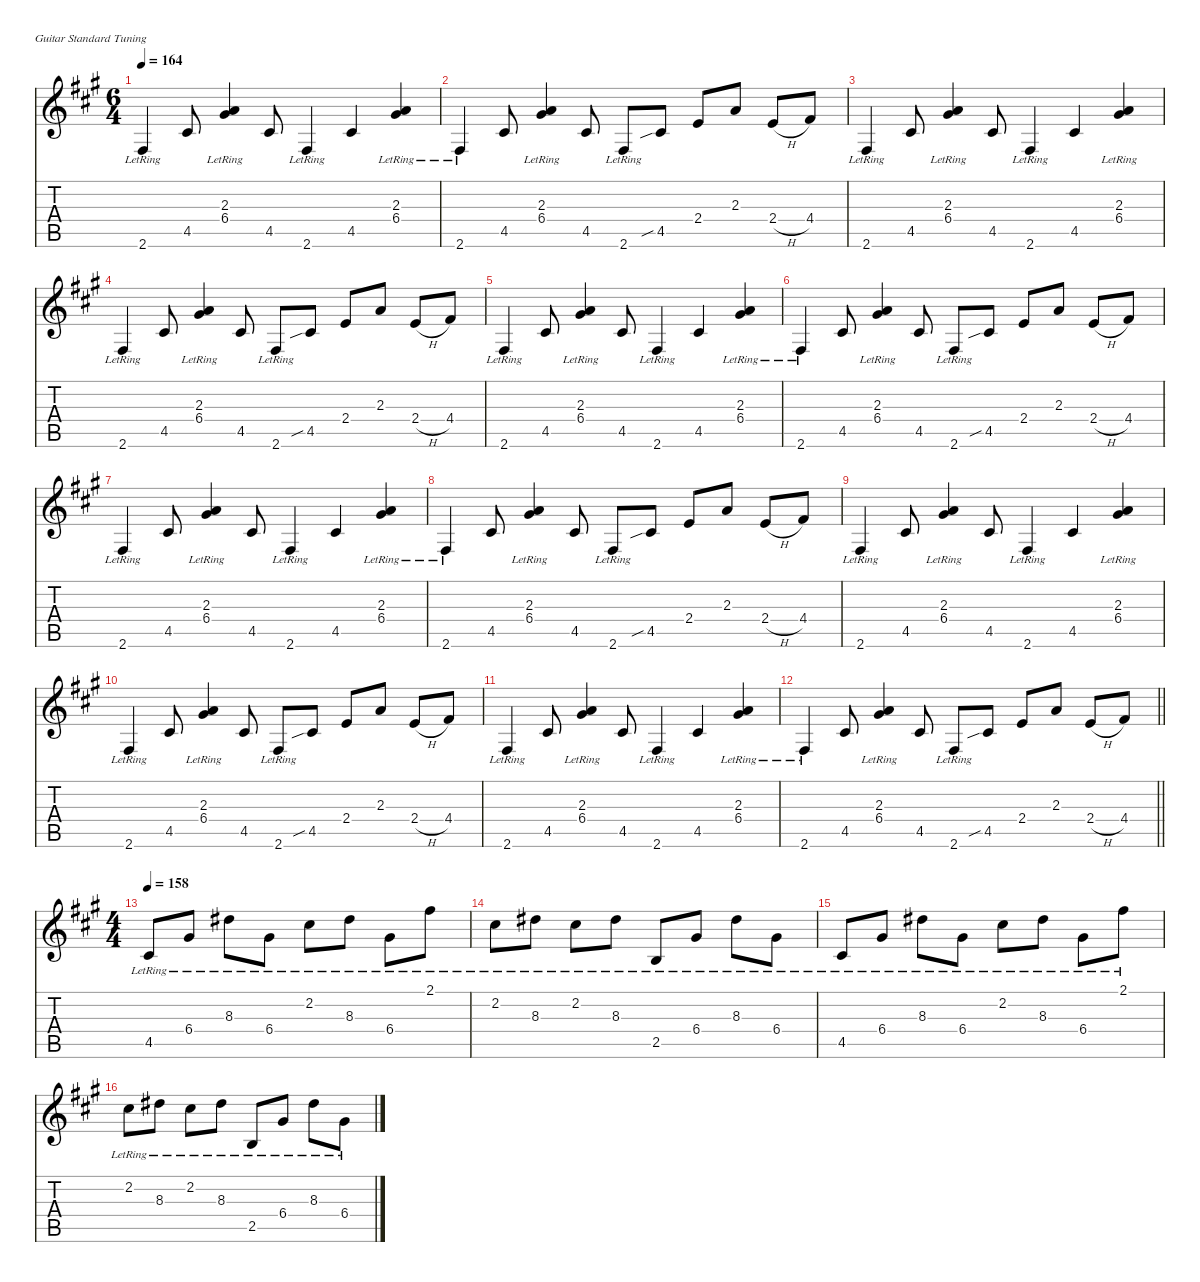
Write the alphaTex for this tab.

\defaultSystemsLayout 4
\hideDynamics
\bracketExtendMode nobrackets
\singleTrackTrackNamePolicy hidden
\multiTrackTrackNamePolicy hidden
\firstSystemTrackNameMode fullname
\firstSystemTrackNameOrientation horizontal
\otherSystemsTrackNameOrientation horizontal
\track ("Clean guitar" "jz.guit.") {defaultSystemsLayout 4 mute instrument electricguitarjazz}
\staff {score tabs}
\tuning (E4 B3 G3 D3 A2 E2)
\ts (6 4)
\tempo 164
\clef g2
\ks f#minor
2.6{lr acc #}.4{dy f beam Up} 4.5{acc #}.8{beam Up} (2.3{lr acc forcenatural} 6.4{lr acc #}).4{beam Up} 4.5{acc #}.8{beam Up} 2.6{lr acc #}.4{beam Up} 4.5{acc #}.4{beam Up} (2.3{lr acc forcenatural} 6.4{lr acc #}).4{beam Up} |
2.6{lr acc #}.4{beam Up} 4.5{acc #}.8{beam Up} (2.3{lr acc forcenatural} 6.4{lr acc #}).4{beam Up} 4.5{acc #}.8{beam Up} 2.6{lr acc #}.8{beam Up} 4.5{sib acc #}.8{beam Up} 2.4{acc forcenatural}.8{beam Up} 2.3{acc forcenatural}.8{beam Up} 2.4{h acc forcenatural}.8{beam Up} 4.4{acc #}.8{beam Up} |
2.6{lr acc #}.4{beam Up} 4.5{acc #}.8{beam Up} (2.3{lr acc forcenatural} 6.4{lr acc #}).4{beam Up} 4.5{acc #}.8{beam Up} 2.6{lr acc #}.4{beam Up} 4.5{acc #}.4{beam Up} (2.3{lr acc forcenatural} 6.4{lr acc #}).4{beam Up} |
2.6{lr acc #}.4{beam Up} 4.5{acc #}.8{beam Up} (2.3{lr acc forcenatural} 6.4{lr acc #}).4{beam Up} 4.5{acc #}.8{beam Up} 2.6{lr acc #}.8{beam Up} 4.5{sib acc #}.8{beam Up} 2.4{acc forcenatural}.8{beam Up} 2.3{acc forcenatural}.8{beam Up} 2.4{h acc forcenatural}.8{beam Up} 4.4{acc #}.8{beam Up} |
2.6{lr acc #}.4{beam Up} 4.5{acc #}.8{beam Up} (2.3{lr acc forcenatural} 6.4{lr acc #}).4{beam Up} 4.5{acc #}.8{beam Up} 2.6{lr acc #}.4{beam Up} 4.5{acc #}.4{beam Up} (2.3{lr acc forcenatural} 6.4{lr acc #}).4{beam Up} |
2.6{lr acc #}.4{beam Up} 4.5{acc #}.8{beam Up} (2.3{lr acc forcenatural} 6.4{lr acc #}).4{beam Up} 4.5{acc #}.8{beam Up} 2.6{lr acc #}.8{beam Up} 4.5{sib acc #}.8{beam Up} 2.4{acc forcenatural}.8{beam Up} 2.3{acc forcenatural}.8{beam Up} 2.4{h acc forcenatural}.8{beam Up} 4.4{acc #}.8{beam Up} |
2.6{lr acc #}.4{beam Up} 4.5{acc #}.8{beam Up} (2.3{lr acc forcenatural} 6.4{lr acc #}).4{beam Up} 4.5{acc #}.8{beam Up} 2.6{lr acc #}.4{beam Up} 4.5{acc #}.4{beam Up} (2.3{lr acc forcenatural} 6.4{lr acc #}).4{beam Up} |
2.6{lr acc #}.4{beam Up} 4.5{acc #}.8{beam Up} (2.3{lr acc forcenatural} 6.4{lr acc #}).4{beam Up} 4.5{acc #}.8{beam Up} 2.6{lr acc #}.8{beam Up} 4.5{sib acc #}.8{beam Up} 2.4{acc forcenatural}.8{beam Up} 2.3{acc forcenatural}.8{beam Up} 2.4{h acc forcenatural}.8{beam Up} 4.4{acc #}.8{beam Up} |
2.6{lr acc #}.4{beam Up} 4.5{acc #}.8{beam Up} (2.3{lr acc forcenatural} 6.4{lr acc #}).4{beam Up} 4.5{acc #}.8{beam Up} 2.6{lr acc #}.4{beam Up} 4.5{acc #}.4{beam Up} (2.3{lr acc forcenatural} 6.4{lr acc #}).4{beam Up} |
2.6{lr acc #}.4{beam Up} 4.5{acc #}.8{beam Up} (2.3{lr acc forcenatural} 6.4{lr acc #}).4{beam Up} 4.5{acc #}.8{beam Up} 2.6{lr acc #}.8{beam Up} 4.5{sib acc #}.8{beam Up} 2.4{acc forcenatural}.8{beam Up} 2.3{acc forcenatural}.8{beam Up} 2.4{h acc forcenatural}.8{beam Up} 4.4{acc #}.8{beam Up} |
2.6{lr acc #}.4{beam Up} 4.5{acc #}.8{beam Up} (2.3{lr acc forcenatural} 6.4{lr acc #}).4{beam Up} 4.5{acc #}.8{beam Up} 2.6{lr acc #}.4{beam Up} 4.5{acc #}.4{beam Up} (2.3{lr acc forcenatural} 6.4{lr acc #}).4{beam Up} |
\barLineRight lightlight
2.6{lr acc #}.4{beam Up} 4.5{acc #}.8{beam Up} (2.3{lr acc forcenatural} 6.4{lr acc #}).4{beam Up} 4.5{acc #}.8{beam Up} 2.6{lr acc #}.8{beam Up} 4.5{sib acc #}.8{beam Up} 2.4{acc forcenatural}.8{beam Up} 2.3{acc forcenatural}.8{beam Up} 2.4{h acc forcenatural}.8{beam Up} 4.4{acc #}.8{beam Up} |
\ts (4 4)
\beaming (8 2 2 2 2)
\tempo 158
4.5{lr acc #}.8{beam Up} 6.4{lr acc #}.8{beam Up} 8.3{lr acc #}.8{beam Down} 6.4{lr acc #}.8{beam Down} 2.2{lr acc #}.8{beam Down} 8.3{lr acc #}.8{beam Down} 6.4{lr acc #}.8{beam Down} 2.1{lr acc #}.8{beam Down} |
2.2{lr acc #}.8{beam Down} 8.3{lr acc #}.8{beam Down} 2.2{lr acc #}.8{beam Down} 8.3{lr acc #}.8{beam Down} 2.5{lr acc forcenatural}.8{beam Up} 6.4{lr acc #}.8{beam Up} 8.3{lr acc #}.8{beam Down} 6.4{lr acc #}.8{beam Down} |
4.5{lr acc #}.8{beam Up} 6.4{lr acc #}.8{beam Up} 8.3{lr acc #}.8{beam Down} 6.4{lr acc #}.8{beam Down} 2.2{lr acc #}.8{beam Down} 8.3{lr acc #}.8{beam Down} 6.4{lr acc #}.8{beam Down} 2.1{lr acc #}.8{beam Down} |
2.2{lr acc #}.8{beam Down} 8.3{lr acc #}.8{beam Down} 2.2{lr acc #}.8{beam Down} 8.3{lr acc #}.8{beam Down} 2.5{lr acc forcenatural}.8{beam Up} 6.4{lr acc #}.8{beam Up} 8.3{lr acc #}.8{beam Down} 6.4{lr acc #}.8{beam Down}
